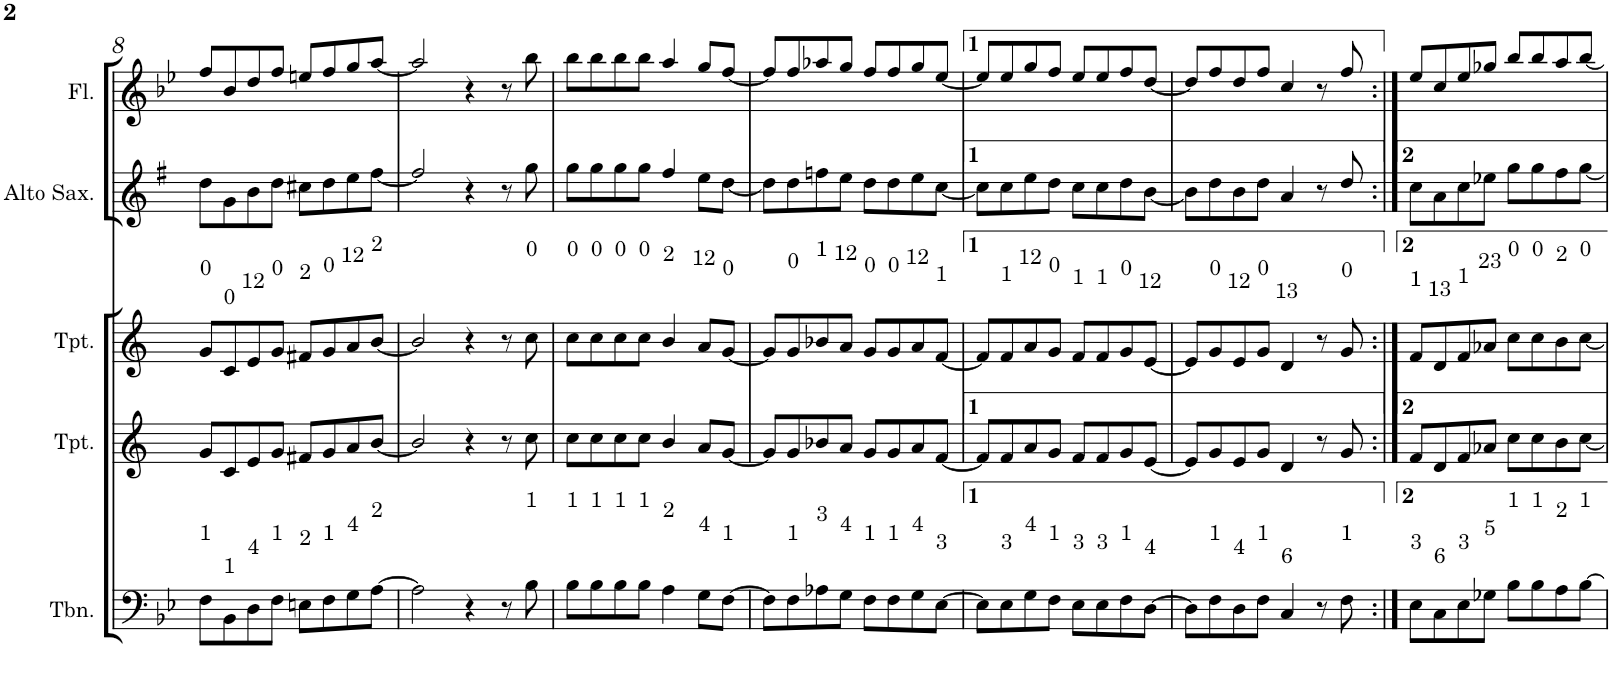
**kern	**kern	**kern	**kern	**kern
*part5	*part4	*part3	*part2	*part1
*staff5	*staff4	*staff3	*staff2	*staff1
*I"C clavF	*I"Bb	*I"Bb - Pirata	*I"Eb	*I"C clavG
!!LO:PB:g=z
*clefF4	*clefG2	*clefG2	*clefG2	*clefG2
*	*Trd1c2	*Trd1c2	*Trd5c9	*
*k[b-e-]	*k[]	*k[]	*k[f#]	*k[b-e-]
*B-:	*	*	*G:	*B-:
*M4/4	*M4/4	*M4/4	*M4/4	*M4/4
=8	=8	=8	=8	=8
8F\L	8g/L	8g/L	8dd\L	8ff/L
8BB-\	8c/	8c/	8g\	8b-/
8D\	8e/	8e/	8b\	8dd/
8F\J	8g/J	8g/J	8dd\J	8ff/J
8En\L	8f#X/L	8f#X/L	8cc#X\L	8een/L
8F\	8g/	8g/	8dd\	8ff/
8G\	8a/	8a/	8ee\	8gg/
[>8A\J	[<8b/J	[<8b/J	[<8ff#\J	[<8aa/J
=9	=9	=9	=9	=9
2A\]	2b/]	2b/]	2ff#/]	2aa/]
4r	4r	4r	4r	4r
8r	8r	8r	8r	8r
8B-\	8cc\	8cc\	8gg\	8bb-\
=10	=10	=10	=10	=10
8B-\L	8cc\L	8cc\L	8gg\L	8bb-\L
8B-\	8cc\	8cc\	8gg\	8bb-\
8B-\	8cc\	8cc\	8gg\	8bb-\
8B-\J	8cc\J	8cc\J	8gg\J	8bb-\J
4A\	4b/	4b/	4ff#/	4aa/
8G\L	8a/L	8a/L	8ee\L	8gg/L
[>8F\J	[<8g/J	[<8g/J	[<8dd\J	[<8ff/J
=11	=11	=11	=11	=11
8F\L]	8g/L]	8g/L]	8dd\L]	8ff/L]
8F\	8g/	8g/	8dd\	8ff/
8A-X\	8b-X/	8b-X/	8ffn\	8aa-X/
8G\J	8a/J	8a/J	8ee\J	8gg/J
8F\L	8g/L	8g/L	8dd\L	8ff/L
8F\	8g/	8g/	8dd\	8ff/
8G\	8a/	8a/	8ee\	8gg/
[>8E-\J	[<8f/J	[<8f/J	[<8cc\J	[<8ee-/J
=12	=12	=12	=12	=12
8E-\L]	8f/L]	8f/L]	8cc\L]	8ee-/L]
8E-\	8f/	8f/	8cc\	8ee-/
8G\	8a/	8a/	8ee\	8gg/
8F\J	8g/J	8g/J	8dd\J	8ff/J
8E-\L	8f/L	8f/L	8cc\L	8ee-/L
8E-\	8f/	8f/	8cc\	8ee-/
8F\	8g/	8g/	8dd\	8ff/
[>8D\J	[<8e/J	[<8e/J	[<8b\J	[<8dd/J
=13	=13	=13	=13	=13
8D\L]	8e/L]	8e/L]	8b\L]	8dd/L]
8F\	8g/	8g/	8dd\	8ff/
8D\	8e/	8e/	8b\	8dd/
8F\J	8g/J	8g/J	8dd\J	8ff/J
4C/	4d/	4d/	4a/	4cc/
8r	8r	8r	8r	8r
8F\	8g/	8g/	8dd/	8ff/
=14:|!	=14:|!	=14:|!	=14:|!	=14:|!
8E-\L	8f/L	8f/L	8cc\L	8ee-/L
8C\	8d/	8d/	8a\	8cc/
8E-\	8f/	8f/	8cc\	8ee-/
8G-X\J	8a-X/J	8a-X/J	8ee-X\J	8gg-X/J
8B-\L	8cc\L	8cc\L	8gg\L	8bb-/L
8B-\	8cc\	8cc\	8gg\	8bb-/
8A\	8b\	8b\	8ff#\	8aa/
[>8B-\J	[<8cc\J	[<8cc\J	[<8gg\J	[<8bb-/J
=	=	=	=	=
*-	*-	*-	*-	*-
